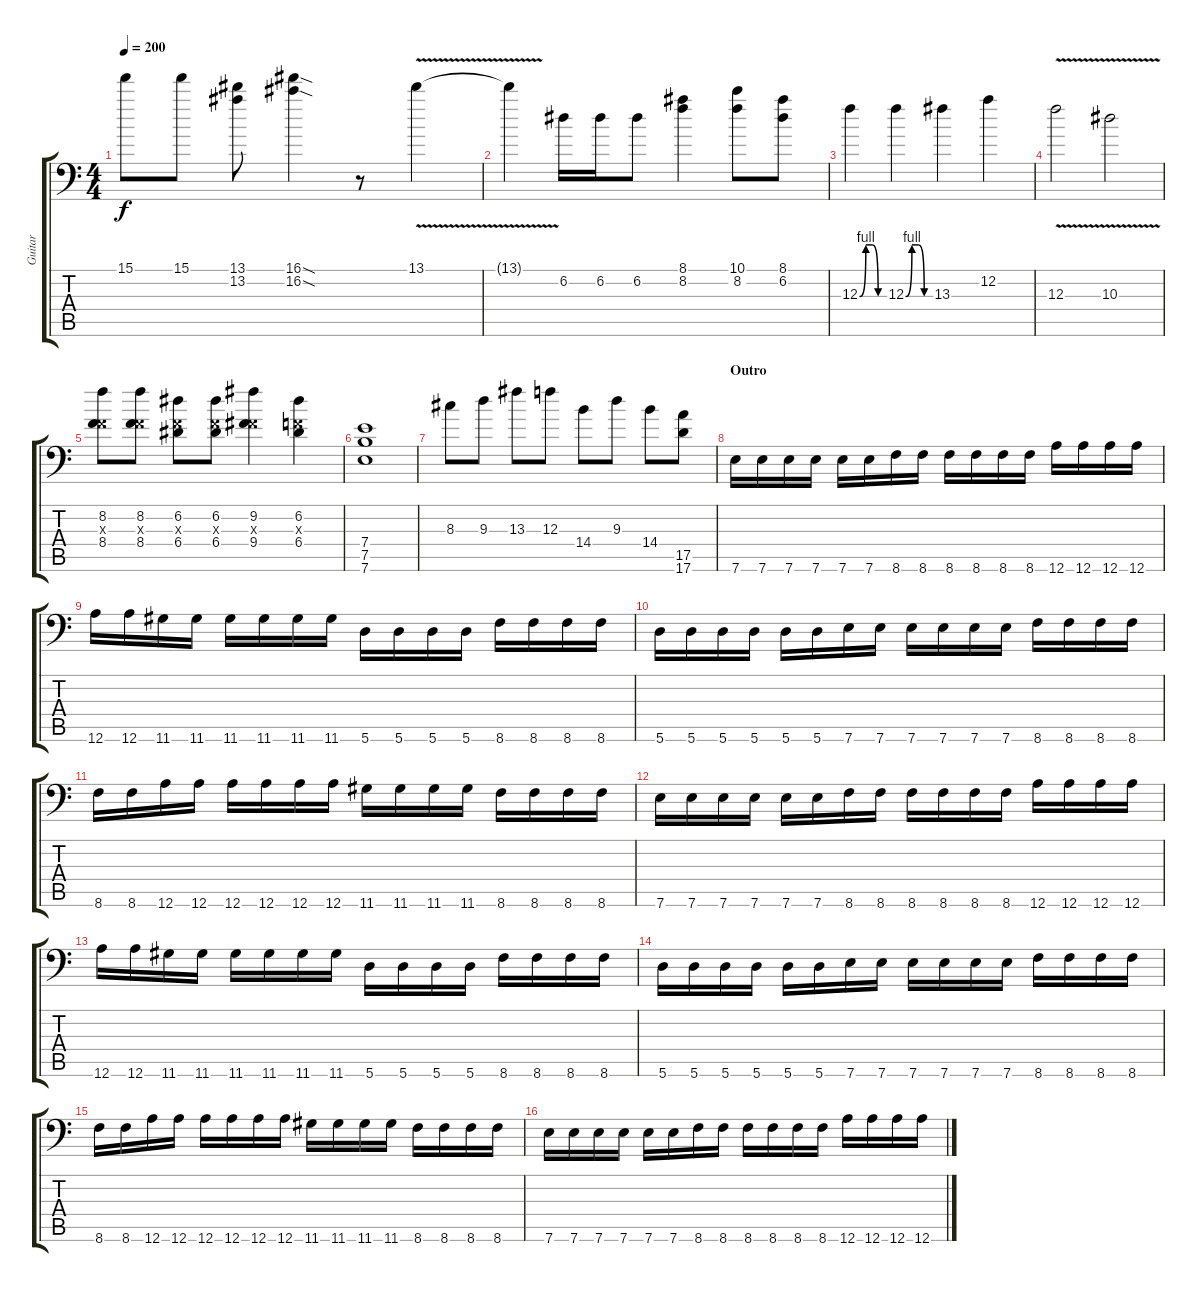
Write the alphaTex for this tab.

\track ("Guitar" "Guitar") {instrument distortionguitar}
\staff {score tabs}
\tuning (D4 A3 F3 A2 E2 A1) {hide}
\ts (4 4)
\tempo 200
\clef f4
\ks c
15.1.8{dy f} 15.1.8 (13.1 13.2).8 (16.1{sod} 16.2{sod}).4 r.8 13.1{v}.4 |
13.1{t}.4 6.2.16 6.2.16 6.2.8 (8.1 8.2).4 (10.1 8.2).8 (8.1 6.2).8 |
12.3{be (custom 0 0 15 4 30 4 45 0 60 0)}.4 12.3{be (custom 0 0 15 4 30 4 45 0 60 0)}.4 13.3.4 12.2.4 |
12.3{v}.2 10.3{v}.2 |
(8.2 0.3{x} 8.4).8 (8.2 0.3{x} 8.4).8 (6.2 0.3{x} 6.4).8 (6.2 0.3{x} 6.4).8 (9.2 0.3{x} 9.4).4 (6.2 0.3{x} 6.4).4 |
(7.4 7.5 7.6).1 |
8.3.8 9.3.8 13.3.8 12.3.8 14.4.8 9.3.8 14.4.8 (17.5 17.6).8 |
\section ("" "Outro")
7.6.16 7.6.16 7.6.16 7.6.16 7.6.16 7.6.16 8.6.16 8.6.16 8.6.16 8.6.16 8.6.16 8.6.16 12.6.16 12.6.16 12.6.16 12.6.16 |
12.6.16 12.6.16 11.6.16 11.6.16 11.6.16 11.6.16 11.6.16 11.6.16 5.6.16 5.6.16 5.6.16 5.6.16 8.6.16 8.6.16 8.6.16 8.6.16 |
5.6.16 5.6.16 5.6.16 5.6.16 5.6.16 5.6.16 7.6.16 7.6.16 7.6.16 7.6.16 7.6.16 7.6.16 8.6.16 8.6.16 8.6.16 8.6.16 |
8.6.16 8.6.16 12.6.16 12.6.16 12.6.16 12.6.16 12.6.16 12.6.16 11.6.16 11.6.16 11.6.16 11.6.16 8.6.16 8.6.16 8.6.16 8.6.16 |
7.6.16 7.6.16 7.6.16 7.6.16 7.6.16 7.6.16 8.6.16 8.6.16 8.6.16 8.6.16 8.6.16 8.6.16 12.6.16 12.6.16 12.6.16 12.6.16 |
12.6.16 12.6.16 11.6.16 11.6.16 11.6.16 11.6.16 11.6.16 11.6.16 5.6.16 5.6.16 5.6.16 5.6.16 8.6.16 8.6.16 8.6.16 8.6.16 |
5.6.16 5.6.16 5.6.16 5.6.16 5.6.16 5.6.16 7.6.16 7.6.16 7.6.16 7.6.16 7.6.16 7.6.16 8.6.16 8.6.16 8.6.16 8.6.16 |
8.6.16 8.6.16 12.6.16 12.6.16 12.6.16 12.6.16 12.6.16 12.6.16 11.6.16 11.6.16 11.6.16 11.6.16 8.6.16 8.6.16 8.6.16 8.6.16 |
7.6.16 7.6.16 7.6.16 7.6.16 7.6.16 7.6.16 8.6.16 8.6.16 8.6.16 8.6.16 8.6.16 8.6.16 12.6.16 12.6.16 12.6.16 12.6.16
